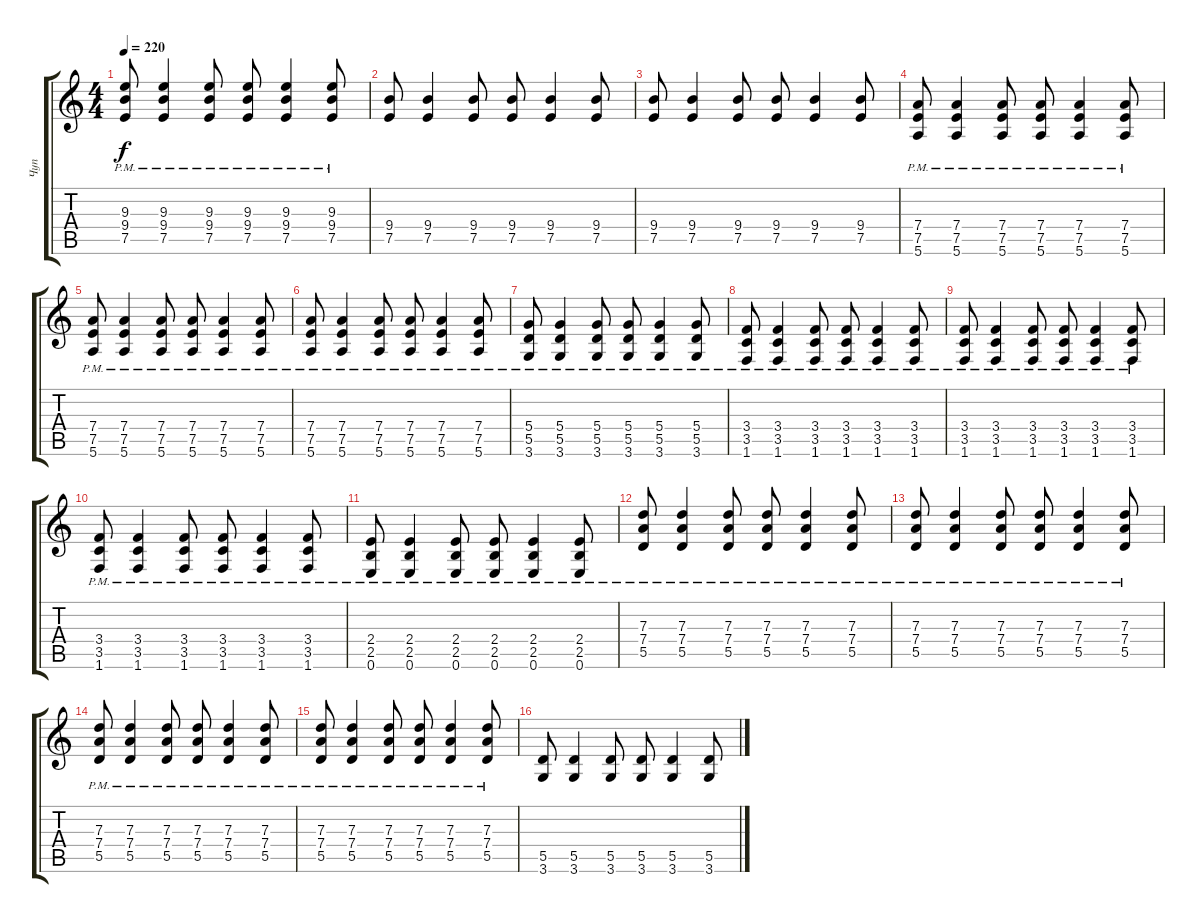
\track ("Чуп" "Чуп") {instrument overdrivenguitar}
\staff {score tabs}
\tuning (E4 B3 G3 D3 A2 E2) {hide}
\ts (4 4)
\tempo 220
\clef g2
\ks c
(9.3{pm} 9.4{pm} 7.5{pm}).8{dy f} (9.3{pm} 9.4{pm} 7.5{pm}).4 (9.3{pm} 9.4{pm} 7.5{pm}).8 (9.3{pm} 9.4{pm} 7.5{pm}).8 (9.3{pm} 9.4{pm} 7.5{pm}).4 (9.3{pm} 9.4{pm} 7.5{pm}).8 |
(9.4 7.5).8 (9.4 7.5).4 (9.4 7.5).8 (9.4 7.5).8 (9.4 7.5).4 (9.4 7.5).8 |
(9.4 7.5).8 (9.4 7.5).4 (9.4 7.5).8 (9.4 7.5).8 (9.4 7.5).4 (9.4 7.5).8 |
(7.4{pm} 7.5{pm} 5.6{pm}).8 (7.4{pm} 7.5{pm} 5.6{pm}).4 (7.4{pm} 7.5{pm} 5.6{pm}).8 (7.4{pm} 7.5{pm} 5.6{pm}).8 (7.4{pm} 7.5{pm} 5.6{pm}).4 (7.4{pm} 7.5{pm} 5.6{pm}).8 |
(7.4{pm} 7.5{pm} 5.6{pm}).8 (7.4{pm} 7.5{pm} 5.6{pm}).4 (7.4{pm} 7.5{pm} 5.6{pm}).8 (7.4{pm} 7.5{pm} 5.6{pm}).8 (7.4{pm} 7.5{pm} 5.6{pm}).4 (7.4{pm} 7.5{pm} 5.6{pm}).8 |
(7.4{pm} 7.5{pm} 5.6{pm}).8 (7.4{pm} 7.5{pm} 5.6{pm}).4 (7.4{pm} 7.5{pm} 5.6{pm}).8 (7.4{pm} 7.5{pm} 5.6{pm}).8 (7.4{pm} 7.5{pm} 5.6{pm}).4 (7.4{pm} 7.5{pm} 5.6{pm}).8 |
(5.4{pm} 5.5{pm} 3.6{pm}).8 (5.4{pm} 5.5{pm} 3.6{pm}).4 (5.4{pm} 5.5{pm} 3.6{pm}).8 (5.4{pm} 5.5{pm} 3.6{pm}).8 (5.4{pm} 5.5{pm} 3.6{pm}).4 (5.4{pm} 5.5{pm} 3.6{pm}).8 |
(3.4{pm} 3.5{pm} 1.6{pm}).8 (3.4{pm} 3.5{pm} 1.6{pm}).4 (3.4{pm} 3.5{pm} 1.6{pm}).8 (3.4{pm} 3.5{pm} 1.6{pm}).8 (3.4{pm} 3.5{pm} 1.6{pm}).4 (3.4{pm} 3.5{pm} 1.6{pm}).8 |
(3.4{pm} 3.5{pm} 1.6{pm}).8 (3.4{pm} 3.5{pm} 1.6{pm}).4 (3.4{pm} 3.5{pm} 1.6{pm}).8 (3.4{pm} 3.5{pm} 1.6{pm}).8 (3.4{pm} 3.5{pm} 1.6{pm}).4 (3.4{pm} 3.5{pm} 1.6{pm}).8 |
(3.4{pm} 3.5{pm} 1.6{pm}).8 (3.4{pm} 3.5{pm} 1.6{pm}).4 (3.4{pm} 3.5{pm} 1.6{pm}).8 (3.4{pm} 3.5{pm} 1.6{pm}).8 (3.4{pm} 3.5{pm} 1.6{pm}).4 (3.4{pm} 3.5{pm} 1.6{pm}).8 |
(2.4{pm} 2.5{pm} 0.6{pm}).8 (2.4{pm} 2.5{pm} 0.6{pm}).4 (2.4{pm} 2.5{pm} 0.6{pm}).8 (2.4{pm} 2.5{pm} 0.6{pm}).8 (2.4{pm} 2.5{pm} 0.6{pm}).4 (2.4{pm} 2.5{pm} 0.6{pm}).8 |
(7.3{pm} 7.4{pm} 5.5{pm}).8 (7.3{pm} 7.4{pm} 5.5{pm}).4 (7.3{pm} 7.4{pm} 5.5{pm}).8 (7.3{pm} 7.4{pm} 5.5{pm}).8 (7.3{pm} 7.4{pm} 5.5{pm}).4 (7.3{pm} 7.4{pm} 5.5{pm}).8 |
(7.3{pm} 7.4{pm} 5.5{pm}).8 (7.3{pm} 7.4{pm} 5.5{pm}).4 (7.3{pm} 7.4{pm} 5.5{pm}).8 (7.3{pm} 7.4{pm} 5.5{pm}).8 (7.3{pm} 7.4{pm} 5.5{pm}).4 (7.3{pm} 7.4{pm} 5.5{pm}).8 |
(7.3{pm} 7.4{pm} 5.5{pm}).8 (7.3{pm} 7.4{pm} 5.5{pm}).4 (7.3{pm} 7.4{pm} 5.5{pm}).8 (7.3{pm} 7.4{pm} 5.5{pm}).8 (7.3{pm} 7.4{pm} 5.5{pm}).4 (7.3{pm} 7.4{pm} 5.5{pm}).8 |
(7.3{pm} 7.4{pm} 5.5{pm}).8 (7.3{pm} 7.4{pm} 5.5{pm}).4 (7.3{pm} 7.4{pm} 5.5{pm}).8 (7.3{pm} 7.4{pm} 5.5{pm}).8 (7.3{pm} 7.4{pm} 5.5{pm}).4 (7.3{pm} 7.4{pm} 5.5{pm}).8 |
(5.5 3.6).8 (5.5 3.6).4 (5.5 3.6).8 (5.5 3.6).8 (5.5 3.6).4 (5.5 3.6).8
